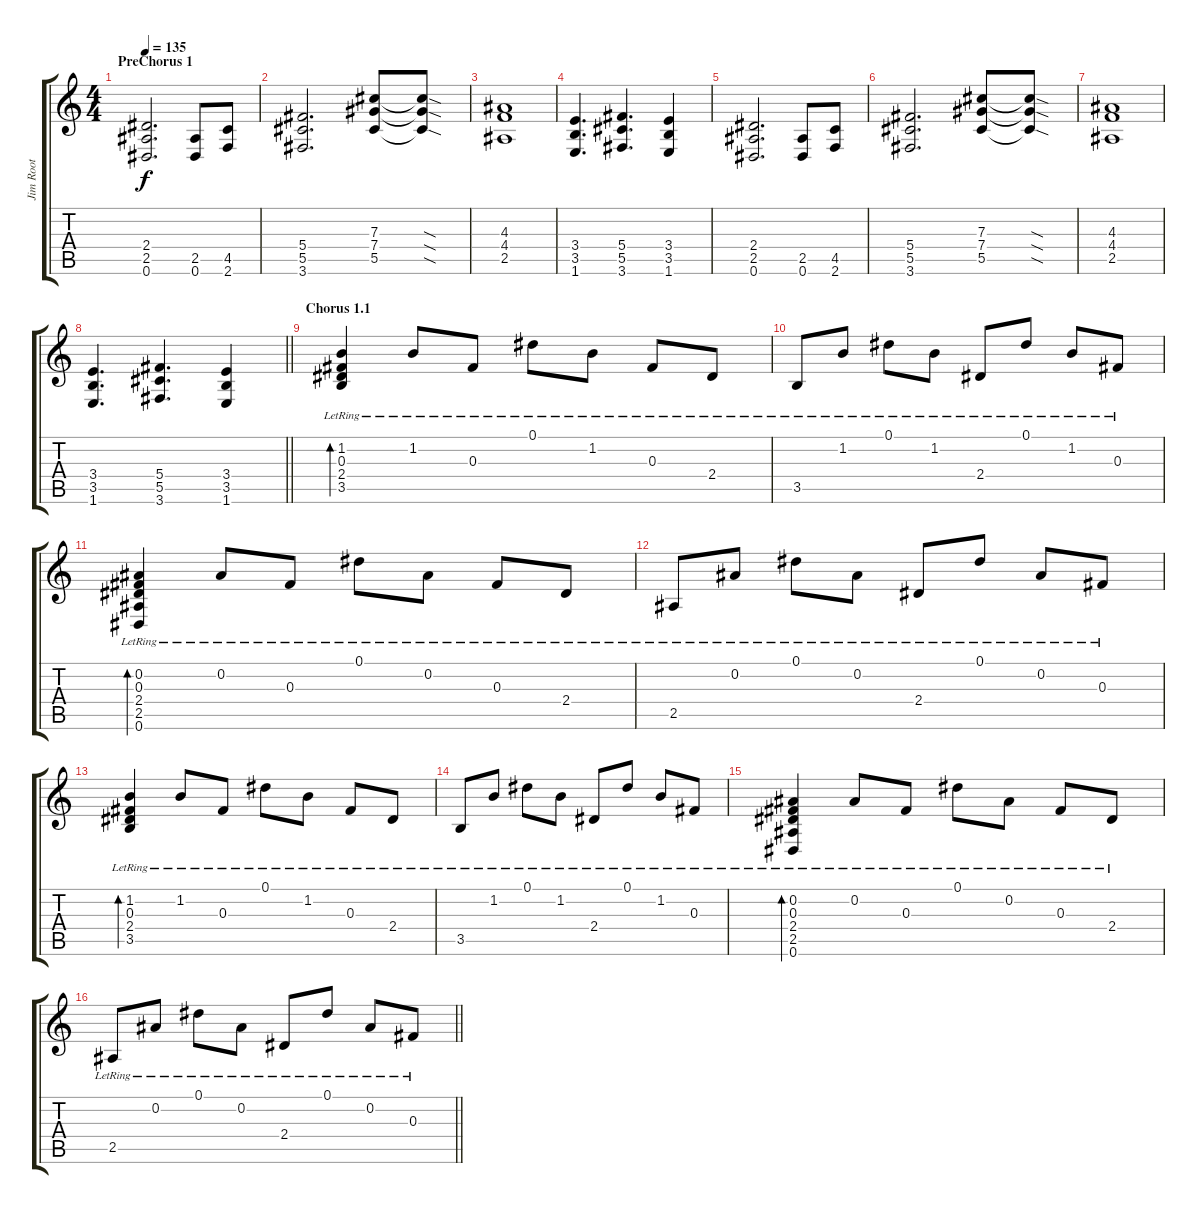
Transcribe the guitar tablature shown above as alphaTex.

\track ("Jim Root" "Jim Root") {instrument distortionguitar}
\staff {score tabs}
\tuning (Eb4 Bb3 Gb3 Db3 Ab2 Eb2) {hide}
\ts (4 4)
\section ("" "PreChorus 1")
\tempo 135
\clef g2
\ks c
(2.4 2.5 0.6).2{d dy f} (2.5 0.6).8 (4.5 2.6).8 |
(5.4 5.5 3.6).2{d} (7.3 7.4 5.5).8 (7.3{sod t} 7.4{sod t} 5.5{sod t}).8 |
(4.3 4.4 2.5).1 |
(3.4 3.5 1.6).4{d} (5.4 5.5 3.6).4{d} (3.4 3.5 1.6).4 |
(2.4 2.5 0.6).2{d} (2.5 0.6).8 (4.5 2.6).8 |
(5.4 5.5 3.6).2{d} (7.3 7.4 5.5).8 (7.3{sod t} 7.4{sod t} 5.5{sod t}).8 |
(4.3 4.4 2.5).1 |
\barLineRight lightlight
(3.4 3.5 1.6).4{d} (5.4 5.5 3.6).4{d} (3.4 3.5 1.6).4 |
\section ("" "Chorus 1.1")
(1.2{lr} 0.3{lr} 2.4{lr} 3.5{lr}).4{bd 120 volume 13 instrument acousticguitarsteel} 1.2{lr}.8 0.3{lr}.8 0.1{lr}.8 1.2{lr}.8 0.3{lr}.8 2.4{lr}.8 |
3.5{lr}.8 1.2{lr}.8 0.1{lr}.8 1.2{lr}.8 2.4{lr}.8 0.1{lr}.8 1.2{lr}.8 0.3{lr}.8 |
(0.2{lr} 0.3{lr} 2.4{lr} 2.5{lr} 0.6{lr}).4{bd 120} 0.2{lr}.8 0.3{lr}.8 0.1{lr}.8 0.2{lr}.8 0.3{lr}.8 2.4{lr}.8 |
2.5{lr}.8 0.2{lr}.8 0.1{lr}.8 0.2{lr}.8 2.4{lr}.8 0.1{lr}.8 0.2{lr}.8 0.3{lr}.8 |
(1.2{lr} 0.3{lr} 2.4{lr} 3.5{lr}).4{bd 120} 1.2{lr}.8 0.3{lr}.8 0.1{lr}.8 1.2{lr}.8 0.3{lr}.8 2.4{lr}.8 |
3.5{lr}.8 1.2{lr}.8 0.1{lr}.8 1.2{lr}.8 2.4{lr}.8 0.1{lr}.8 1.2{lr}.8 0.3{lr}.8 |
(0.2{lr} 0.3{lr} 2.4{lr} 2.5{lr} 0.6{lr}).4{bd 120} 0.2{lr}.8 0.3{lr}.8 0.1{lr}.8 0.2{lr}.8 0.3{lr}.8 2.4{lr}.8 |
\barLineRight lightlight
2.5{lr}.8 0.2{lr}.8 0.1{lr}.8 0.2{lr}.8 2.4{lr}.8 0.1{lr}.8 0.2{lr}.8 0.3{lr}.8
